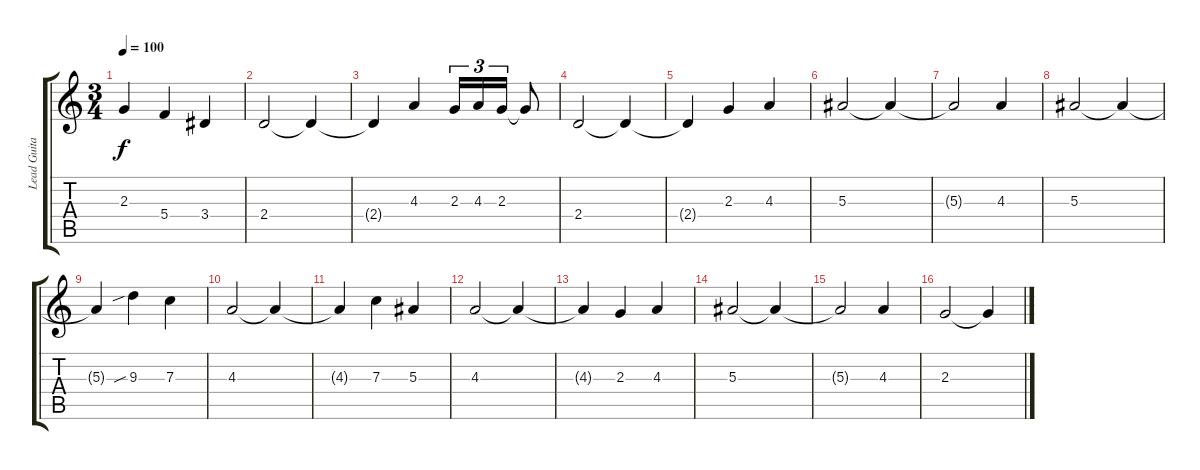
\track ("Lead Guitar" "Lead Guita") {instrument distortionguitar}
\staff {score tabs}
\tuning (D4 A3 F3 C3 G2 D2) {hide}
\ts (3 4)
\tempo 100
\clef g2
\ks c
2.3{t}.4{dy f} 5.4.4 3.4.4 |
2.4.2 2.4{t}.4 |
2.4{t}.4 4.3.4 2.3.16{tu (3 2)} 4.3.16{tu (3 2)} 2.3.16{tu (3 2)} 2.3{t}.8 |
2.4.2 2.4{t}.4 |
2.4{t}.4 2.3.4 4.3.4 |
5.3.2 5.3{t}.4 |
5.3{t}.2 4.3.4 |
5.3.2 5.3{t}.4 |
5.3{t}.4 9.3{sib}.4 7.3.4 |
4.3.2 4.3{t}.4 |
4.3{t}.4 7.3.4 5.3.4 |
4.3.2 4.3{t}.4 |
4.3{t}.4 2.3.4 4.3.4 |
5.3.2 5.3{t}.4 |
5.3{t}.2 4.3.4 |
2.3.2 2.3{t}.4
